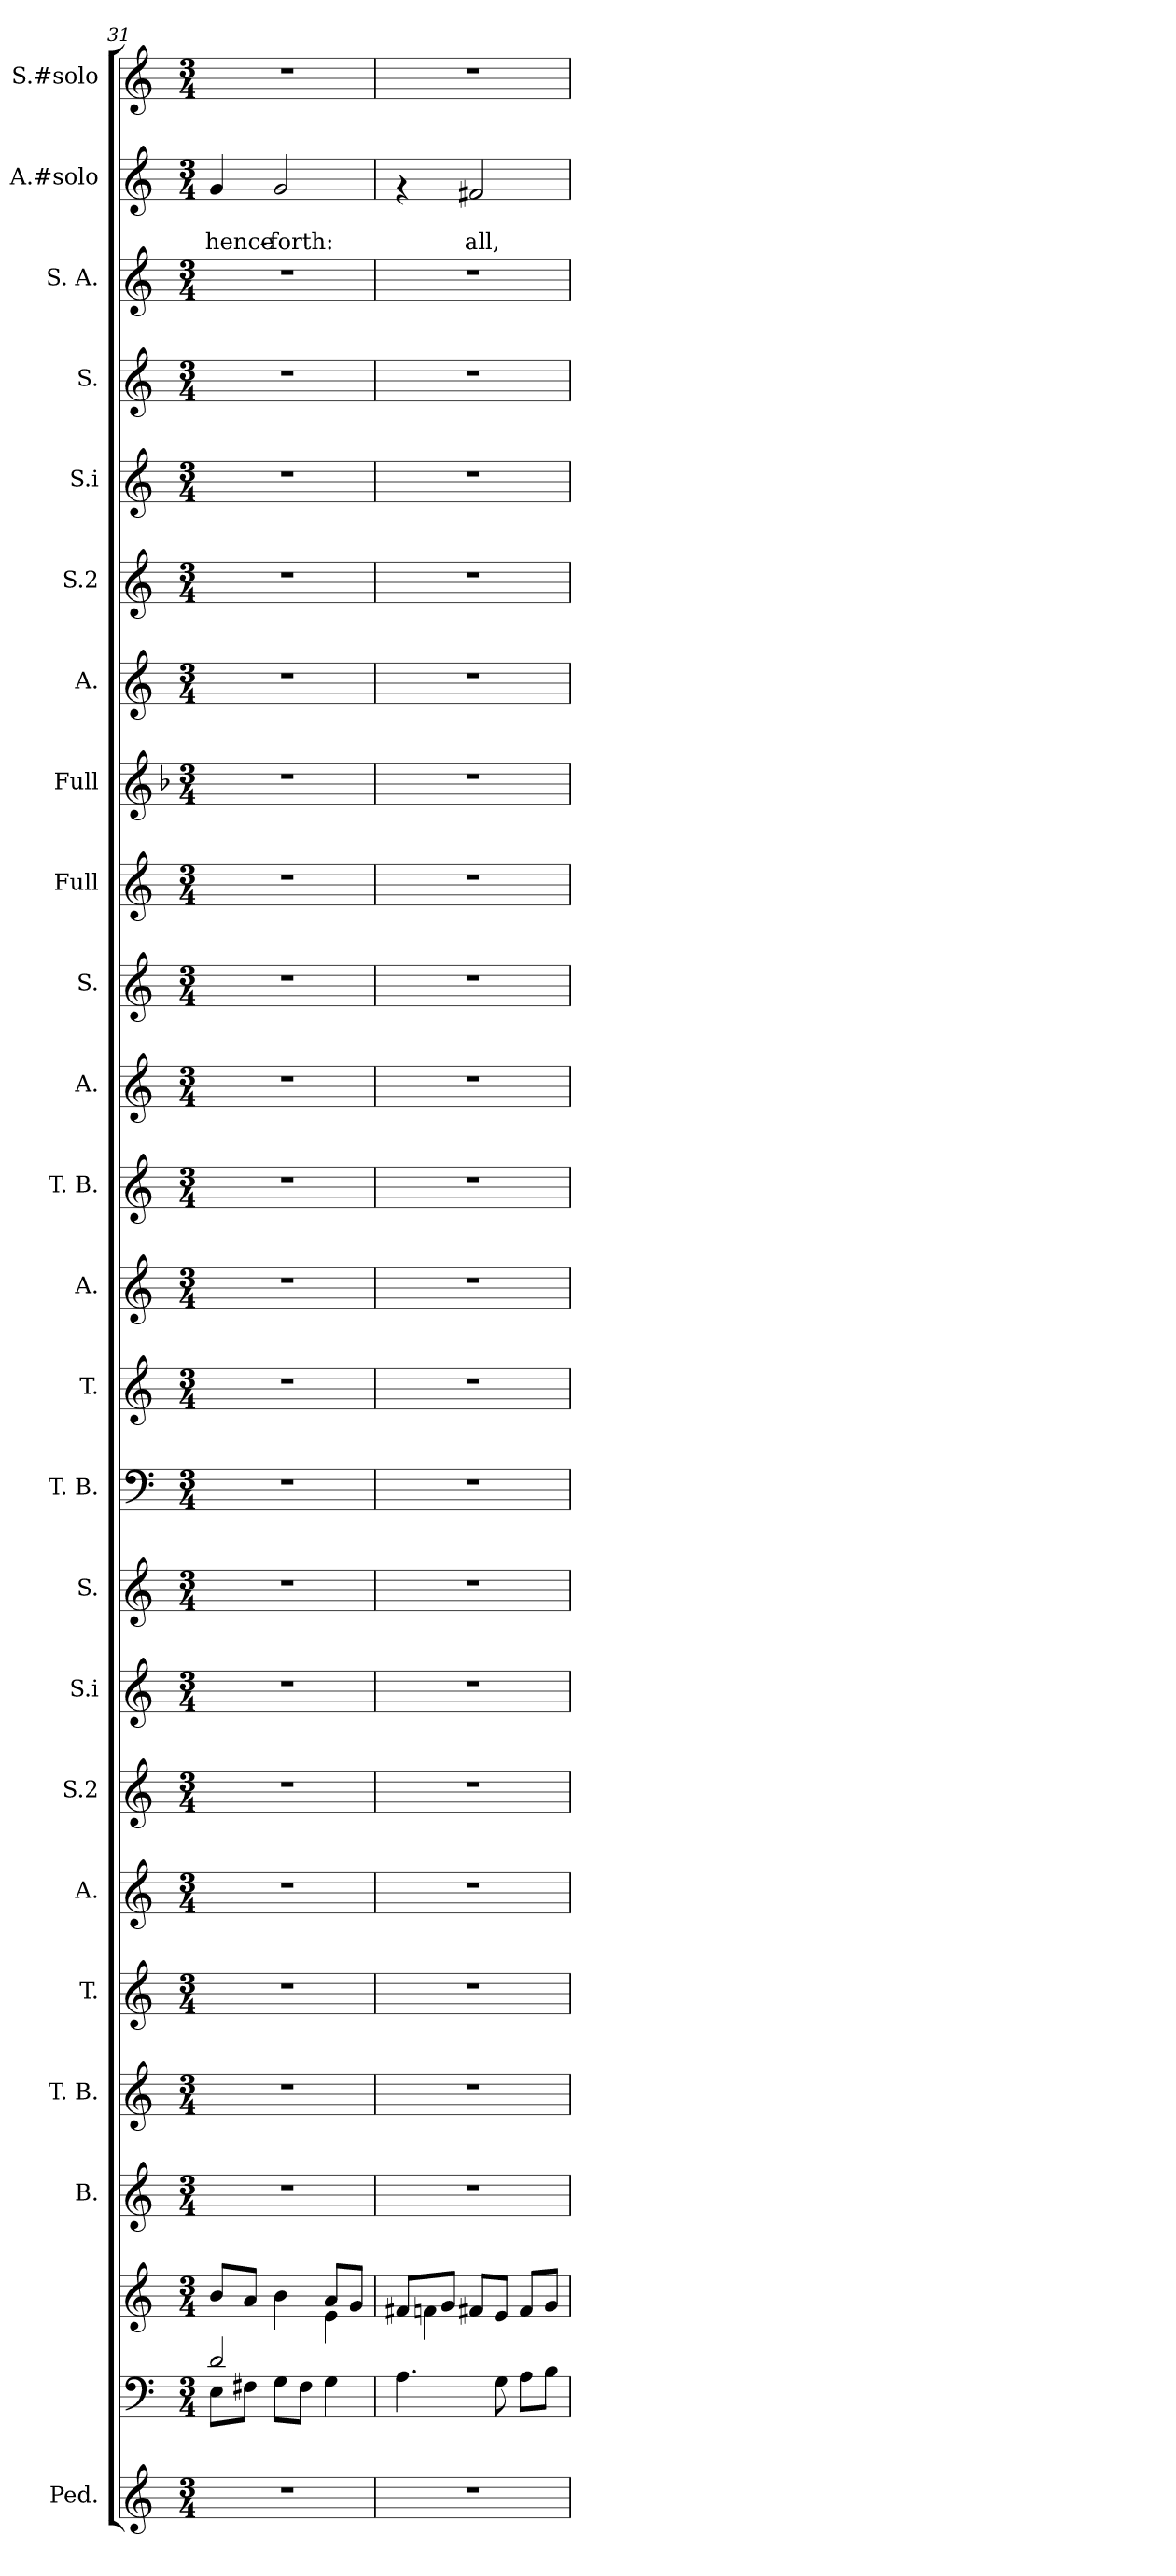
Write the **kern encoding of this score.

**kern	**kern	**kern	**kern	**kern	**kern	**kern	**kern	**kern	**kern	**kern	**kern	**kern	**kern	**kern	**kern	**kern	**kern	**kern	**kern	**kern	**kern	**kern	**kern	**text	**text	**kern
*part25	*part24	*part23	*part22	*part21	*part20	*part19	*part18	*part17	*part16	*part15	*part14	*part13	*part12	*part11	*part10	*part9	*part8	*part7	*part6	*part5	*part4	*part3	*part2	*part2	*part2	*part1
*staff25	*staff24	*staff23	*staff22	*staff21	*staff20	*staff19	*staff18	*staff17	*staff16	*staff15	*staff14	*staff13	*staff12	*staff11	*staff10	*staff9	*staff8	*staff7	*staff6	*staff5	*staff4	*staff3	*staff2	*staff2	*staff2	*staff1
*I"Ped.	*	*	*I"B.	*I"T. B.	*I"T.	*I"A.	*I"S.2	*I"S.i	*I"S.	*I"T. B.	*I"T.	*I"A.	*I"T. B.	*I"A.	*I"S.	*I"Full	*I"Full	*I"A.	*I"S.2	*I"S.i	*I"S.	*I"S. A.	*I"A.#solo	*	*	*I"S.#solo
*I'Ped.	*	*	*	*I'T. B.	*I'T.	*I'A.	*I'S.2	*I'S.i	*I'S.	*I'T. B.	*I'T.	*	*I'T. B.	*I'A.	*I'S.	*	*	*I'A.	*I'S.2	*I'S.i	*I'S.	*I'S. A.	*I'A.#solo	*	*	*I'S.#solo
*clefG2	*clefF4	*clefG2	*clefG2	*clefG2	*clefG2	*clefG2	*clefG2	*clefG2	*clefG2	*clefF4	*clefG2	*clefG2	*clefG2	*clefG2	*clefG2	*clefG2	*clefG2	*clefG2	*clefG2	*clefG2	*clefG2	*clefG2	*clefG2	*	*	*clefG2
*	*	*	*	*	*	*	*	*	*	*	*	*	*	*	*	*	*ITrd3c5	*	*	*	*	*	*	*	*	*
*k[]	*k[]	*k[]	*k[]	*k[]	*k[]	*k[]	*k[]	*k[]	*k[]	*k[]	*k[]	*k[]	*k[]	*k[]	*k[]	*k[]	*k[]	*k[]	*k[]	*k[]	*k[]	*k[]	*k[]	*	*	*k[]
*C:	*C:	*C:	*C:	*C:	*C:	*C:	*C:	*C:	*C:	*C:	*C:	*C:	*C:	*C:	*C:	*C:	*C:	*C:	*C:	*C:	*C:	*C:	*C:	*	*	*C:
*M3/4	*M3/4	*M3/4	*M3/4	*M3/4	*M3/4	*M3/4	*M3/4	*M3/4	*M3/4	*M3/4	*M3/4	*M3/4	*M3/4	*M3/4	*M3/4	*M3/4	*M3/4	*M3/4	*M3/4	*M3/4	*M3/4	*M3/4	*M3/4	*	*	*M3/4
=31	=31	=31	=31	=31	=31	=31	=31	=31	=31	=31	=31	=31	=31	=31	=31	=31	=31	=31	=31	=31	=31	=31	=31	=31	=31	=31
*	*^	*^	*	*	*	*	*	*	*	*	*	*	*	*	*	*	*	*	*	*	*	*	*	*	*	*
!	!	!	!	!	!	!	!	!	!	!	!	!	!	!	!	!	!	!	!	!	!	!	!	!	!	!	!LO:LY:b	!
2.r	2d/	8E\L	8b/L	4ryy	2.r	2.r	2.r	2.r	2.r	2.r	2.r	2.r	2.r	2.r	2.r	2.r	2.r	2.r	2.r	2.r	2.r	2.r	2.r	2.r	4g/	.	hence-	2.r
.	.	8F#X\J	8a/J	.	.	.	.	.	.	.	.	.	.	.	.	.	.	.	.	.	.	.	.	.	.	.	.	.
!	!	!	!	!	!	!	!	!	!	!	!	!	!	!	!	!	!	!	!	!	!	!	!	!	!	!	!LO:LY:b	!
.	.	8G\L	4ryy	4b\	.	.	.	.	.	.	.	.	.	.	.	.	.	.	.	.	.	.	.	.	2g/	.	-forth:	.
.	.	8F#\J	.	.	.	.	.	.	.	.	.	.	.	.	.	.	.	.	.	.	.	.	.	.	.	.	.	.
.	4ryy	4G\	8a/L	4e\	.	.	.	.	.	.	.	.	.	.	.	.	.	.	.	.	.	.	.	.	.	.	.	.
.	.	.	8g/J	.	.	.	.	.	.	.	.	.	.	.	.	.	.	.	.	.	.	.	.	.	.	.	.	.
*	*v	*v	*	*	*	*	*	*	*	*	*	*	*	*	*	*	*	*	*	*	*	*	*	*	*	*	*	*
=32	=32	=32	=32	=32	=32	=32	=32	=32	=32	=32	=32	=32	=32	=32	=32	=32	=32	=32	=32	=32	=32	=32	=32	=32	=32	=32	=32
2.r	4.A\	8f#X/L	4fn\	2.r	2.r	2.r	2.r	2.r	2.r	2.r	2.r	2.r	2.r	2.r	2.r	2.r	2.r	2.r	2.r	2.r	2.r	2.r	2.r	4rf	.	.	2.r
.	.	8g/J	.	.	.	.	.	.	.	.	.	.	.	.	.	.	.	.	.	.	.	.	.	.	.	.	.
!	!	!	!	!	!	!	!	!	!	!	!	!	!	!	!	!	!	!	!	!	!	!	!	!	!	!LO:LY:b	!
.	.	8f#/L	2ryy	.	.	.	.	.	.	.	.	.	.	.	.	.	.	.	.	.	.	.	.	2f#X/	.	all,	.
.	8G\	8e/J	.	.	.	.	.	.	.	.	.	.	.	.	.	.	.	.	.	.	.	.	.	.	.	.	.
.	8A\L	8f#/L	.	.	.	.	.	.	.	.	.	.	.	.	.	.	.	.	.	.	.	.	.	.	.	.	.
.	8B\J	8g/J	.	.	.	.	.	.	.	.	.	.	.	.	.	.	.	.	.	.	.	.	.	.	.	.	.
*	*	*v	*v	*	*	*	*	*	*	*	*	*	*	*	*	*	*	*	*	*	*	*	*	*	*	*	*
=	=	=	=	=	=	=	=	=	=	=	=	=	=	=	=	=	=	=	=	=	=	=	=	=	=	=
*-	*-	*-	*-	*-	*-	*-	*-	*-	*-	*-	*-	*-	*-	*-	*-	*-	*-	*-	*-	*-	*-	*-	*-	*-	*-	*-
